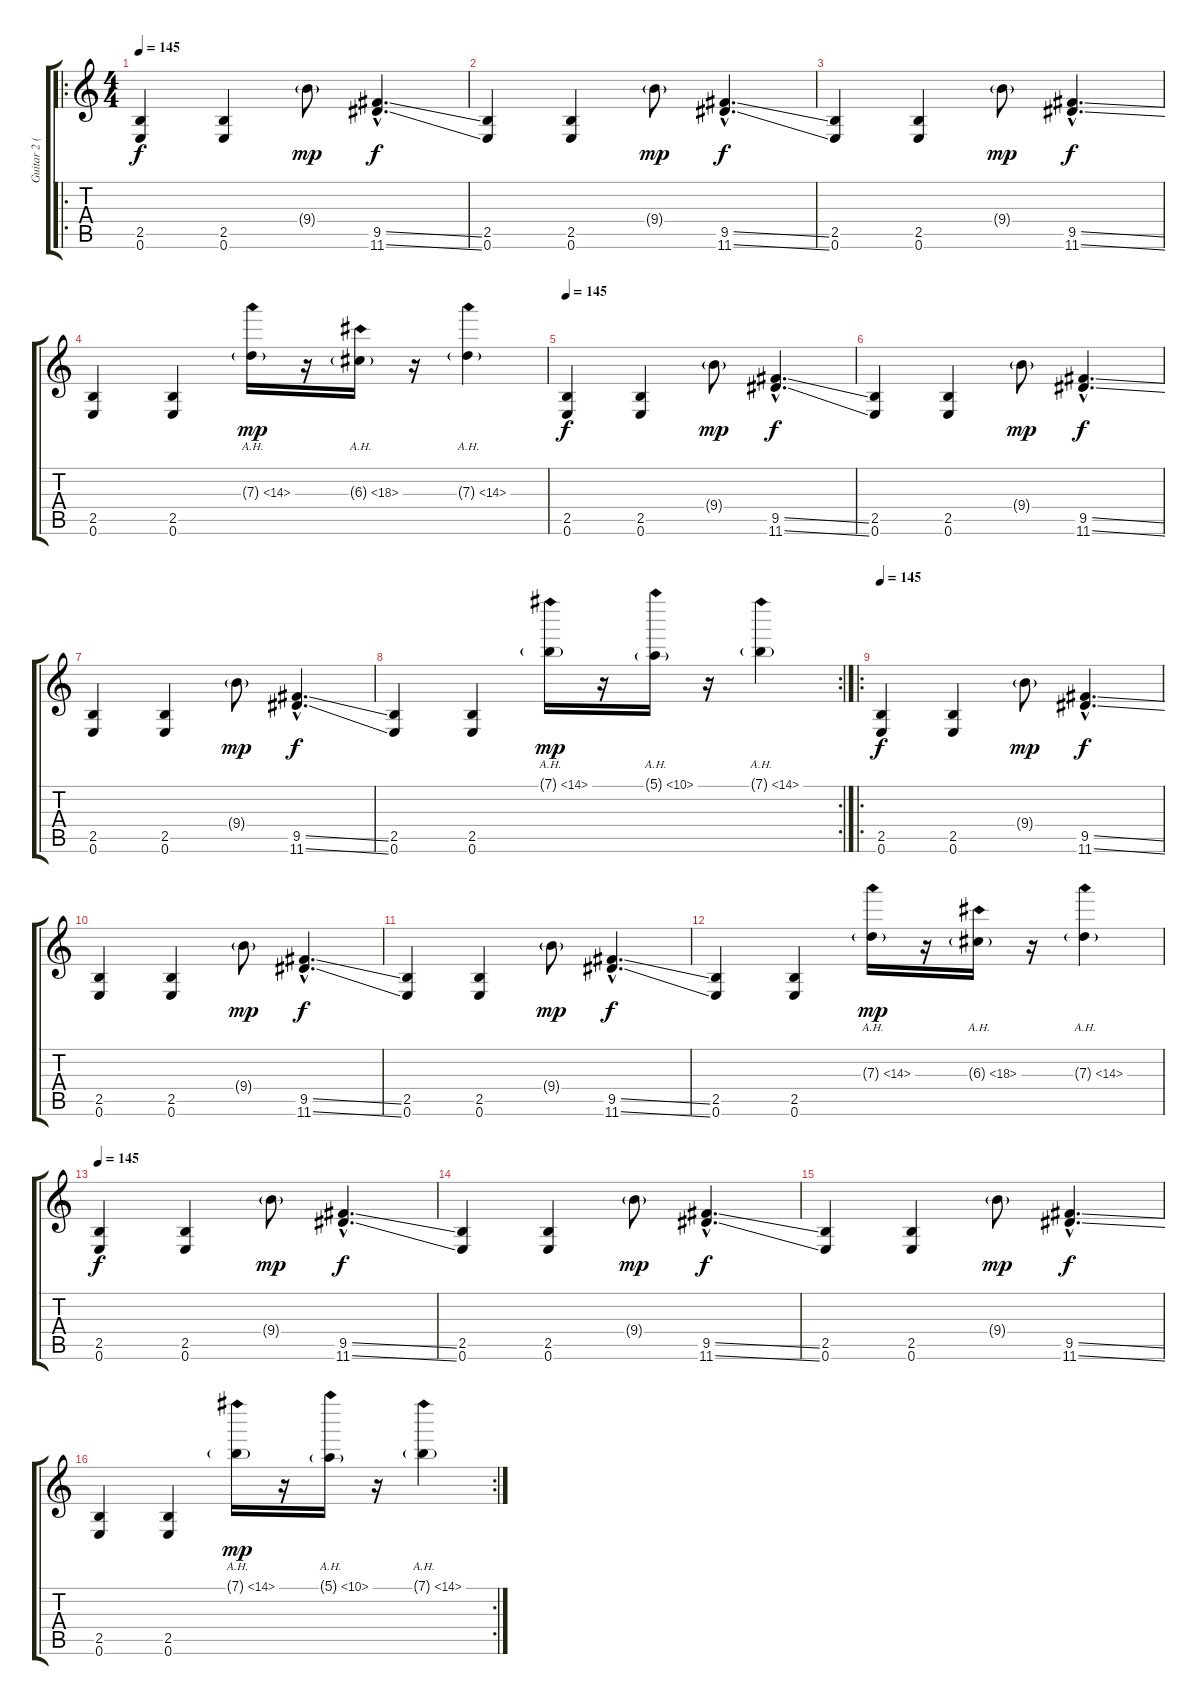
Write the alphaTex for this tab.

\track ("Guitar 2 (Silenoz)" "Guitar 2 (") {instrument distortionguitar}
\staff {score tabs}
\tuning (E4 B3 G3 D3 A2 E2) {hide}
\ro
\ts (4 4)
\tempo 145
\clef g2
\ks c
(2.5 0.6).4{dy f} (2.5 0.6).4 9.4{g}.8{dy mp} (9.5{ss hac} 11.6{ss hac}).4{d dy f} |
(2.5 0.6).4 (2.5 0.6).4 9.4{g}.8{dy mp} (9.5{ss hac} 11.6{ss hac}).4{d dy f} |
(2.5 0.6).4 (2.5 0.6).4 9.4{g}.8{dy mp} (9.5{ss hac} 11.6{ss hac}).4{d dy f} |
(2.5 0.6).4 (2.5 0.6).4 7.3{ah 7 g}.16{dy mp} r.16 6.3{ah 12 g}.16 r.16 7.3{ah 7 g}.4 |
\tempo 145
(2.5 0.6).4{dy f} (2.5 0.6).4 9.4{g}.8{dy mp} (9.5{ss hac} 11.6{ss hac}).4{d dy f} |
(2.5 0.6).4 (2.5 0.6).4 9.4{g}.8{dy mp} (9.5{ss hac} 11.6{ss hac}).4{d dy f} |
(2.5 0.6).4 (2.5 0.6).4 9.4{g}.8{dy mp} (9.5{ss hac} 11.6{ss hac}).4{d dy f} |
\rc 2
(2.5 0.6).4 (2.5 0.6).4 7.1{ah 7 g}.16{dy mp} r.16 5.1{ah 5 g}.16 r.16 7.1{ah 7 g}.4 |
\ro
\tempo 145
(2.5 0.6).4{dy f} (2.5 0.6).4 9.4{g}.8{dy mp} (9.5{ss hac} 11.6{ss hac}).4{d dy f} |
(2.5 0.6).4 (2.5 0.6).4 9.4{g}.8{dy mp} (9.5{ss hac} 11.6{ss hac}).4{d dy f} |
(2.5 0.6).4 (2.5 0.6).4 9.4{g}.8{dy mp} (9.5{ss hac} 11.6{ss hac}).4{d dy f} |
(2.5 0.6).4 (2.5 0.6).4 7.3{ah 7 g}.16{dy mp} r.16 6.3{ah 12 g}.16 r.16 7.3{ah 7 g}.4 |
\tempo 145
(2.5 0.6).4{dy f} (2.5 0.6).4 9.4{g}.8{dy mp} (9.5{ss hac} 11.6{ss hac}).4{d dy f} |
(2.5 0.6).4 (2.5 0.6).4 9.4{g}.8{dy mp} (9.5{ss hac} 11.6{ss hac}).4{d dy f} |
(2.5 0.6).4 (2.5 0.6).4 9.4{g}.8{dy mp} (9.5{ss hac} 11.6{ss hac}).4{d dy f} |
\rc 2
(2.5 0.6).4 (2.5 0.6).4 7.1{ah 7 g}.16{dy mp} r.16 5.1{ah 5 g}.16 r.16 7.1{ah 7 g}.4
